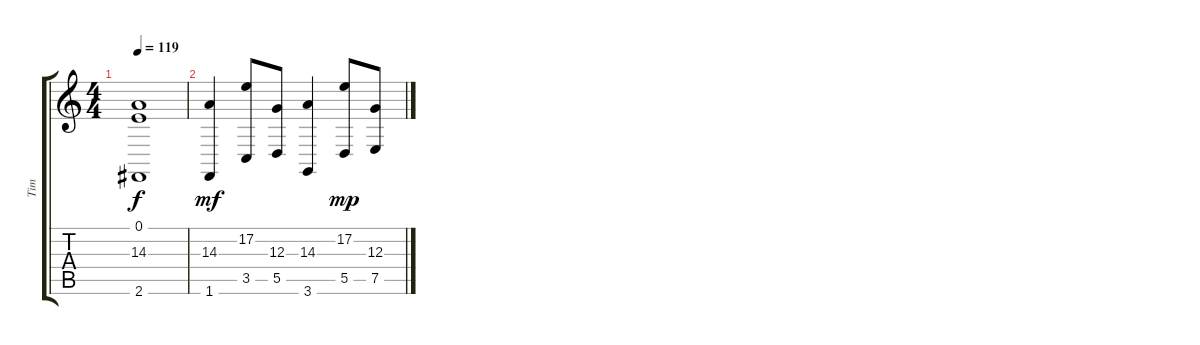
\track ("Tim" "Tim") {instrument koto}
\staff {score tabs}
\tuning (E4 B3 G3 D3 A2 E2) {hide}
\ts (4 4)
\tempo 119
\clef g2
\ks c
(0.1 14.3 2.6).1{dy f} |
(14.3 1.6).4{dy mf} (17.2 3.5).8 (12.3 5.5).8 (14.3 3.6).4 (17.2 5.5).8{dy mp} (12.3 7.5).8
